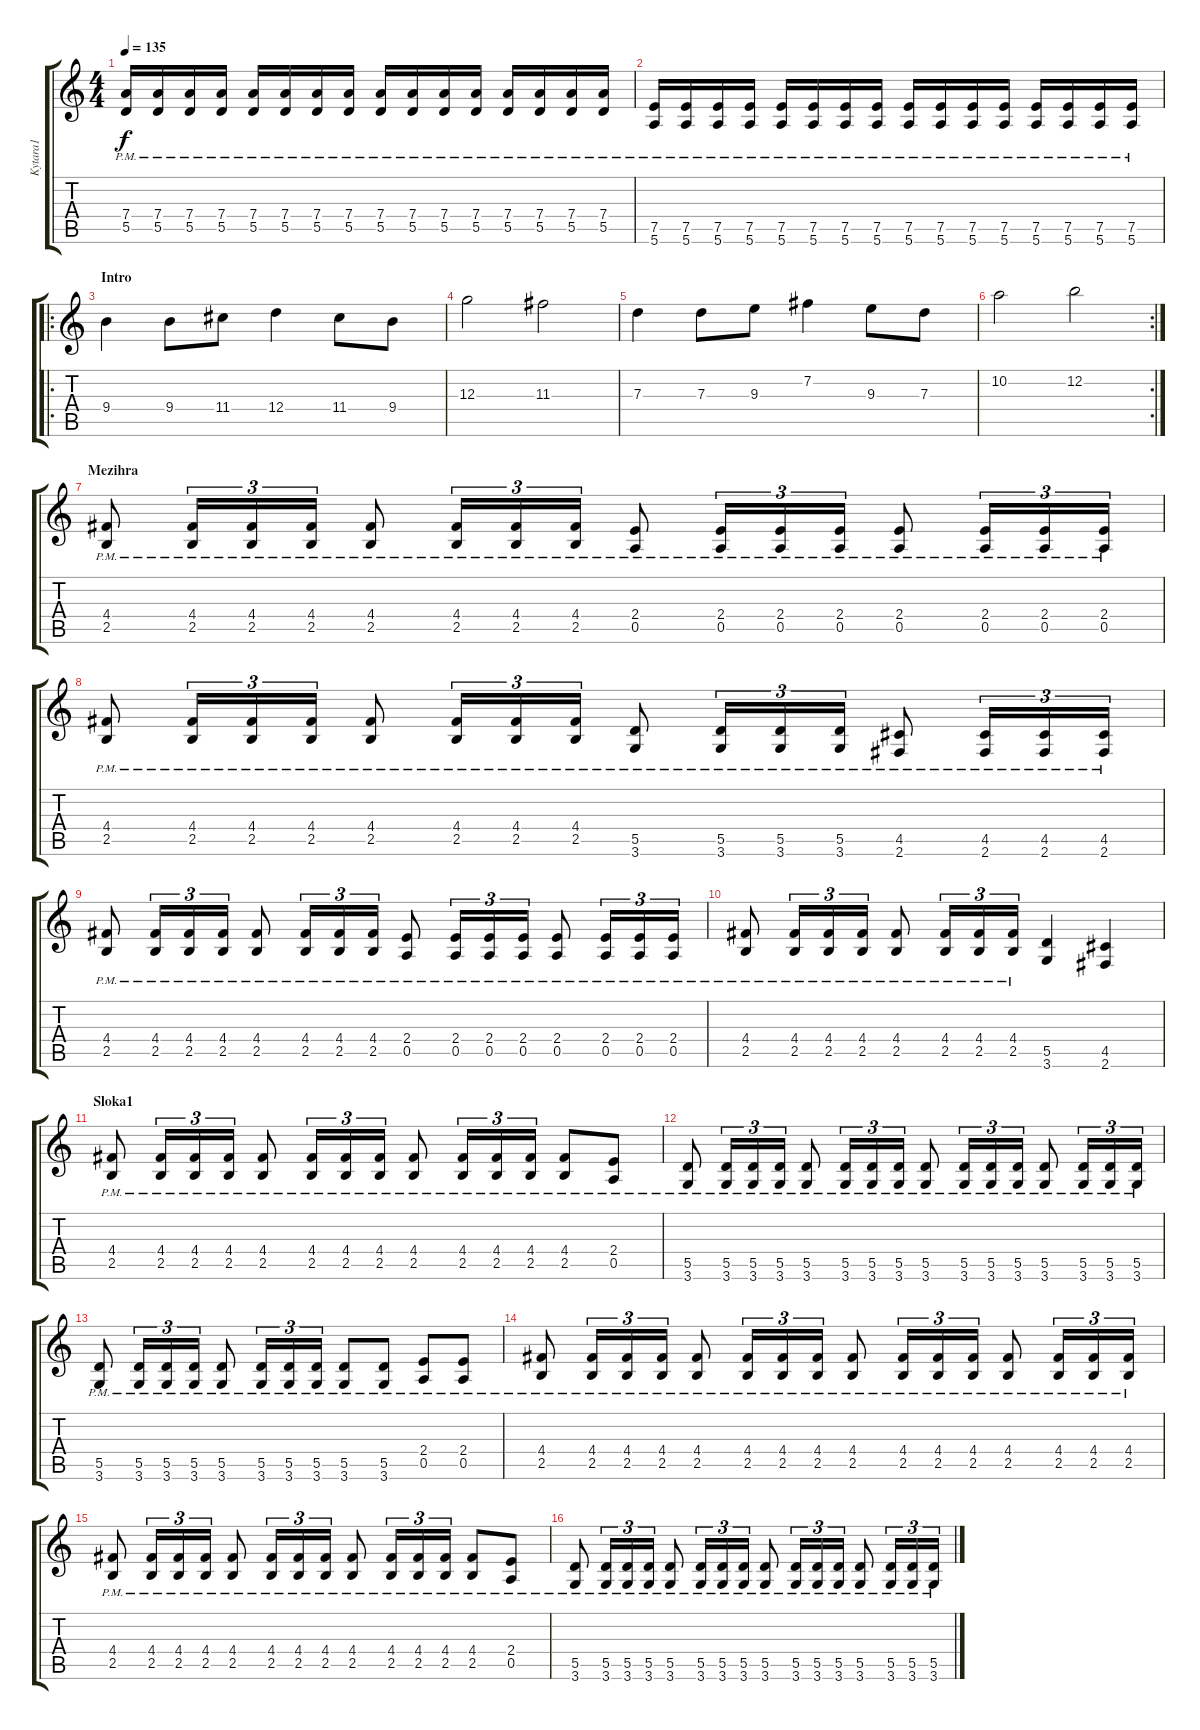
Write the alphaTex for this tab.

\track ("Kytara1" "Kytara1") {instrument distortionguitar}
\staff {score tabs}
\tuning (E4 B3 G3 D3 A2 E2) {hide}
\ts (4 4)
\tempo 135
\clef g2
\ks c
(7.4{pm} 5.5{pm}).16{dy f} (7.4{pm} 5.5{pm}).16 (7.4{pm} 5.5{pm}).16 (7.4{pm} 5.5{pm}).16 (7.4{pm} 5.5{pm}).16 (7.4{pm} 5.5{pm}).16 (7.4{pm} 5.5{pm}).16 (7.4{pm} 5.5{pm}).16 (7.4{pm} 5.5{pm}).16 (7.4{pm} 5.5{pm}).16 (7.4{pm} 5.5{pm}).16 (7.4{pm} 5.5{pm}).16 (7.4{pm} 5.5{pm}).16 (7.4{pm} 5.5{pm}).16 (7.4{pm} 5.5{pm}).16 (7.4{pm} 5.5{pm}).16 |
(7.5{pm} 5.6{pm}).16 (7.5{pm} 5.6{pm}).16 (7.5{pm} 5.6{pm}).16 (7.5{pm} 5.6{pm}).16 (7.5{pm} 5.6{pm}).16 (7.5{pm} 5.6{pm}).16 (7.5{pm} 5.6{pm}).16 (7.5{pm} 5.6{pm}).16 (7.5{pm} 5.6{pm}).16 (7.5{pm} 5.6{pm}).16 (7.5{pm} 5.6{pm}).16 (7.5{pm} 5.6{pm}).16 (7.5{pm} 5.6{pm}).16 (7.5{pm} 5.6{pm}).16 (7.5{pm} 5.6{pm}).16 (7.5{pm} 5.6{pm}).16 |
\ro
\section ("" "Intro")
9.4.4{volume 13} 9.4.8 11.4.8 12.4.4 11.4.8 9.4.8 |
12.3.2 11.3.2 |
7.3.4 7.3.8 9.3.8 7.2.4 9.3.8 7.3.8 |
\rc 2
10.2.2 12.2.2 |
\section ("" "Mezihra")
(4.4{pm} 2.5{pm}).8{volume 11} (4.4{pm} 2.5{pm}).16{tu (3 2)} (4.4{pm} 2.5{pm}).16{tu (3 2)} (4.4{pm} 2.5{pm}).16{tu (3 2)} (4.4{pm} 2.5{pm}).8 (4.4{pm} 2.5{pm}).16{tu (3 2)} (4.4{pm} 2.5{pm}).16{tu (3 2)} (4.4{pm} 2.5{pm}).16{tu (3 2)} (2.4{pm} 0.5{pm}).8 (2.4{pm} 0.5{pm}).16{tu (3 2)} (2.4{pm} 0.5{pm}).16{tu (3 2)} (2.4{pm} 0.5{pm}).16{tu (3 2)} (2.4{pm} 0.5{pm}).8 (2.4{pm} 0.5{pm}).16{tu (3 2)} (2.4{pm} 0.5{pm}).16{tu (3 2)} (2.4{pm} 0.5{pm}).16{tu (3 2)} |
(4.4{pm} 2.5{pm}).8 (4.4{pm} 2.5{pm}).16{tu (3 2)} (4.4{pm} 2.5{pm}).16{tu (3 2)} (4.4{pm} 2.5{pm}).16{tu (3 2)} (4.4{pm} 2.5{pm}).8 (4.4{pm} 2.5{pm}).16{tu (3 2)} (4.4{pm} 2.5{pm}).16{tu (3 2)} (4.4{pm} 2.5{pm}).16{tu (3 2)} (5.5{pm} 3.6{pm}).8 (5.5{pm} 3.6{pm}).16{tu (3 2)} (5.5{pm} 3.6{pm}).16{tu (3 2)} (5.5{pm} 3.6{pm}).16{tu (3 2)} (4.5{pm} 2.6{pm}).8 (4.5{pm} 2.6{pm}).16{tu (3 2)} (4.5{pm} 2.6{pm}).16{tu (3 2)} (4.5{pm} 2.6{pm}).16{tu (3 2)} |
(4.4{pm} 2.5{pm}).8 (4.4{pm} 2.5{pm}).16{tu (3 2)} (4.4{pm} 2.5{pm}).16{tu (3 2)} (4.4{pm} 2.5{pm}).16{tu (3 2)} (4.4{pm} 2.5{pm}).8 (4.4{pm} 2.5{pm}).16{tu (3 2)} (4.4{pm} 2.5{pm}).16{tu (3 2)} (4.4{pm} 2.5{pm}).16{tu (3 2)} (2.4{pm} 0.5{pm}).8 (2.4{pm} 0.5{pm}).16{tu (3 2)} (2.4{pm} 0.5{pm}).16{tu (3 2)} (2.4{pm} 0.5{pm}).16{tu (3 2)} (2.4{pm} 0.5{pm}).8 (2.4{pm} 0.5{pm}).16{tu (3 2)} (2.4{pm} 0.5{pm}).16{tu (3 2)} (2.4{pm} 0.5{pm}).16{tu (3 2)} |
(4.4{pm} 2.5{pm}).8 (4.4{pm} 2.5{pm}).16{tu (3 2)} (4.4{pm} 2.5{pm}).16{tu (3 2)} (4.4{pm} 2.5{pm}).16{tu (3 2)} (4.4{pm} 2.5{pm}).8 (4.4{pm} 2.5{pm}).16{tu (3 2)} (4.4{pm} 2.5{pm}).16{tu (3 2)} (4.4{pm} 2.5{pm}).16{tu (3 2)} (5.5 3.6).4 (4.5 2.6).4 |
\section ("" "Sloka1")
(4.4{pm} 2.5{pm}).8 (4.4{pm} 2.5{pm}).16{tu (3 2)} (4.4{pm} 2.5{pm}).16{tu (3 2)} (4.4{pm} 2.5{pm}).16{tu (3 2)} (4.4{pm} 2.5{pm}).8 (4.4{pm} 2.5{pm}).16{tu (3 2)} (4.4{pm} 2.5{pm}).16{tu (3 2)} (4.4{pm} 2.5{pm}).16{tu (3 2)} (4.4{pm} 2.5{pm}).8 (4.4{pm} 2.5{pm}).16{tu (3 2)} (4.4{pm} 2.5{pm}).16{tu (3 2)} (4.4{pm} 2.5{pm}).16{tu (3 2)} (4.4{pm} 2.5{pm}).8 (2.4{pm} 0.5{pm}).8 |
(5.5{pm} 3.6{pm}).8 (5.5{pm} 3.6{pm}).16{tu (3 2)} (5.5{pm} 3.6{pm}).16{tu (3 2)} (5.5{pm} 3.6{pm}).16{tu (3 2)} (5.5{pm} 3.6{pm}).8 (5.5{pm} 3.6{pm}).16{tu (3 2)} (5.5{pm} 3.6{pm}).16{tu (3 2)} (5.5{pm} 3.6{pm}).16{tu (3 2)} (5.5{pm} 3.6{pm}).8 (5.5{pm} 3.6{pm}).16{tu (3 2)} (5.5{pm} 3.6{pm}).16{tu (3 2)} (5.5{pm} 3.6{pm}).16{tu (3 2)} (5.5{pm} 3.6{pm}).8 (5.5{pm} 3.6{pm}).16{tu (3 2)} (5.5{pm} 3.6{pm}).16{tu (3 2)} (5.5{pm} 3.6{pm}).16{tu (3 2)} |
(5.5{pm} 3.6{pm}).8 (5.5{pm} 3.6{pm}).16{tu (3 2)} (5.5{pm} 3.6{pm}).16{tu (3 2)} (5.5{pm} 3.6{pm}).16{tu (3 2)} (5.5{pm} 3.6{pm}).8 (5.5{pm} 3.6{pm}).16{tu (3 2)} (5.5{pm} 3.6{pm}).16{tu (3 2)} (5.5{pm} 3.6{pm}).16{tu (3 2)} (5.5{pm} 3.6{pm}).8 (5.5{pm} 3.6{pm}).8 (2.4{pm} 0.5{pm}).8 (2.4{pm} 0.5{pm}).8 |
(4.4{pm} 2.5{pm}).8 (4.4{pm} 2.5{pm}).16{tu (3 2)} (4.4{pm} 2.5{pm}).16{tu (3 2)} (4.4{pm} 2.5{pm}).16{tu (3 2)} (4.4{pm} 2.5{pm}).8 (4.4{pm} 2.5{pm}).16{tu (3 2)} (4.4{pm} 2.5{pm}).16{tu (3 2)} (4.4{pm} 2.5{pm}).16{tu (3 2)} (4.4{pm} 2.5{pm}).8 (4.4{pm} 2.5{pm}).16{tu (3 2)} (4.4{pm} 2.5{pm}).16{tu (3 2)} (4.4{pm} 2.5{pm}).16{tu (3 2)} (4.4{pm} 2.5{pm}).8 (4.4{pm} 2.5{pm}).16{tu (3 2)} (4.4{pm} 2.5{pm}).16{tu (3 2)} (4.4{pm} 2.5{pm}).16{tu (3 2)} |
(4.4{pm} 2.5{pm}).8 (4.4{pm} 2.5{pm}).16{tu (3 2)} (4.4{pm} 2.5{pm}).16{tu (3 2)} (4.4{pm} 2.5{pm}).16{tu (3 2)} (4.4{pm} 2.5{pm}).8 (4.4{pm} 2.5{pm}).16{tu (3 2)} (4.4{pm} 2.5{pm}).16{tu (3 2)} (4.4{pm} 2.5{pm}).16{tu (3 2)} (4.4{pm} 2.5{pm}).8 (4.4{pm} 2.5{pm}).16{tu (3 2)} (4.4{pm} 2.5{pm}).16{tu (3 2)} (4.4{pm} 2.5{pm}).16{tu (3 2)} (4.4{pm} 2.5{pm}).8 (2.4{pm} 0.5{pm}).8 |
(5.5{pm} 3.6{pm}).8 (5.5{pm} 3.6{pm}).16{tu (3 2)} (5.5{pm} 3.6{pm}).16{tu (3 2)} (5.5{pm} 3.6{pm}).16{tu (3 2)} (5.5{pm} 3.6{pm}).8 (5.5{pm} 3.6{pm}).16{tu (3 2)} (5.5{pm} 3.6{pm}).16{tu (3 2)} (5.5{pm} 3.6{pm}).16{tu (3 2)} (5.5{pm} 3.6{pm}).8 (5.5{pm} 3.6{pm}).16{tu (3 2)} (5.5{pm} 3.6{pm}).16{tu (3 2)} (5.5{pm} 3.6{pm}).16{tu (3 2)} (5.5{pm} 3.6{pm}).8 (5.5{pm} 3.6{pm}).16{tu (3 2)} (5.5{pm} 3.6{pm}).16{tu (3 2)} (5.5{pm} 3.6{pm}).16{tu (3 2)}
